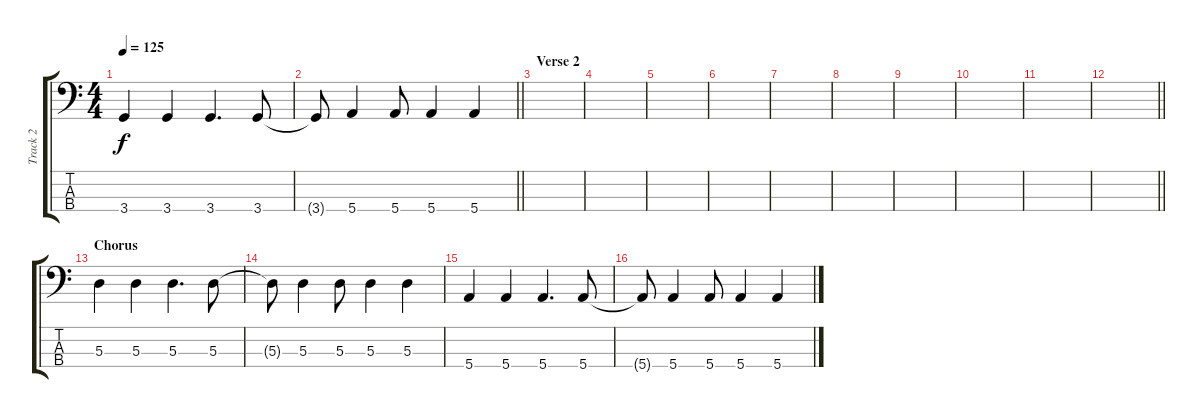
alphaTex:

\track ("Track 2" "Track 2") {instrument electricbasspick}
\staff {score tabs}
\tuning (G2 D2 A1 E1) {hide}
\ts (4 4)
\tempo 125
\clef f4
\ks c
3.4.4{dy f} 3.4.4 3.4.4{d} 3.4.8 |
\barLineRight lightlight
3.4{t}.8 5.4.4 5.4.8 5.4.4 5.4.4 |
\section ("" "Verse 2")
|
|
|
|
|
|
|
|
|
\barLineRight lightlight
|
\section ("" "Chorus")
5.3.4 5.3.4 5.3.4{d} 5.3.8 |
5.3{t}.8 5.3.4 5.3.8 5.3.4 5.3.4 |
5.4.4 5.4.4 5.4.4{d} 5.4.8 |
5.4{t}.8 5.4.4 5.4.8 5.4.4 5.4.4
